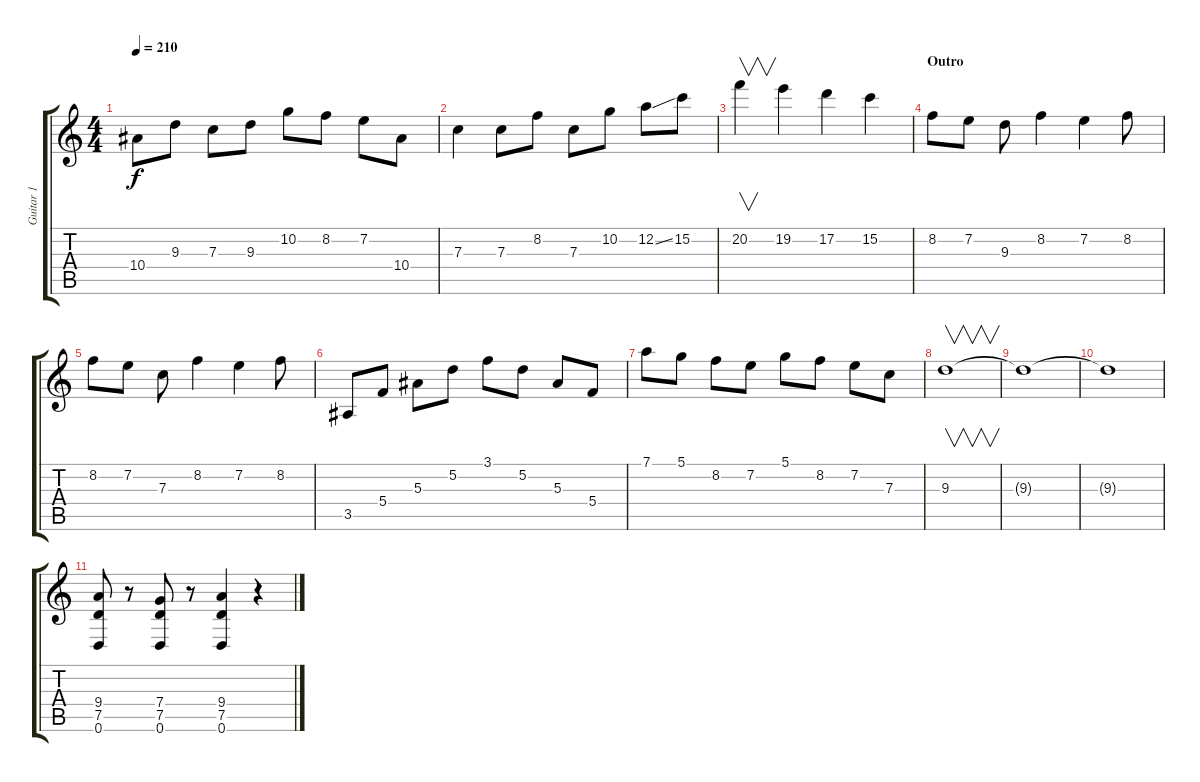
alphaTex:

\track ("Guitar 1" "Guitar 1") {instrument distortionguitar}
\staff {score tabs}
\tuning (D4 A3 F3 C3 G2 D2) {hide}
\ts (4 4)
\tempo 210
\clef g2
\ks c
10.4.8{dy f} 9.3.8 7.3.8 9.3.8 10.2.8 8.2.8 7.2.8 10.4.8 |
7.3.4 7.3.8 8.2.8 7.3.8 10.2.8 12.2{ss}.8 15.2.8 |
20.2.4{v} 19.2.4 17.2.4 15.2.4 |
\section ("" "Outro")
8.2.8 7.2.8 9.3.8 8.2.4 7.2.4 8.2.8 |
8.2.8 7.2.8 7.3.8 8.2.4 7.2.4 8.2.8 |
3.5.8 5.4.8 5.3.8 5.2.8 3.1.8 5.2.8 5.3.8 5.4.8 |
7.1.8 5.1.8 8.2.8 7.2.8 5.1.8 8.2.8 7.2.8 7.3.8 |
9.3.1{v} |
9.3{t}.1 |
9.3{t}.1 |
(9.4 7.5 0.6).8 r.8 (7.4 7.5 0.6).8 r.8 (9.4 7.5 0.6).4 r.4
